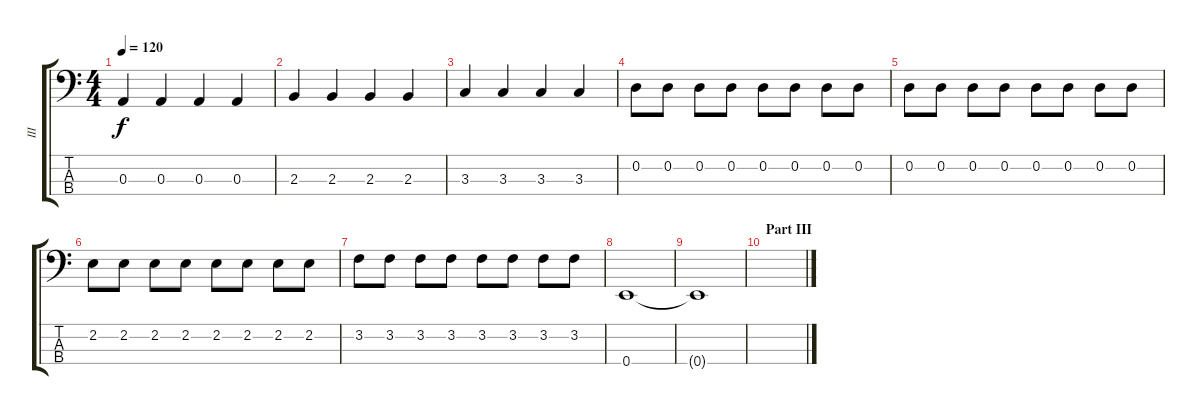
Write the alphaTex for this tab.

\track ("III" "III") {instrument electricbassfinger}
\staff {score tabs}
\tuning (G2 D2 A1 E1) {hide}
\ts (4 4)
\tempo 120
\clef f4
\ks c
0.3.4{dy f} 0.3.4 0.3.4 0.3.4 |
2.3.4 2.3.4 2.3.4 2.3.4 |
3.3.4 3.3.4 3.3.4 3.3.4 |
0.2.8 0.2.8 0.2.8 0.2.8 0.2.8 0.2.8 0.2.8 0.2.8 |
0.2.8 0.2.8 0.2.8 0.2.8 0.2.8 0.2.8 0.2.8 0.2.8 |
2.2.8 2.2.8 2.2.8 2.2.8 2.2.8 2.2.8 2.2.8 2.2.8 |
3.2.8 3.2.8 3.2.8 3.2.8 3.2.8 3.2.8 3.2.8 3.2.8 |
0.4.1 |
0.4{t}.1 |
\section ("" "Part III")
